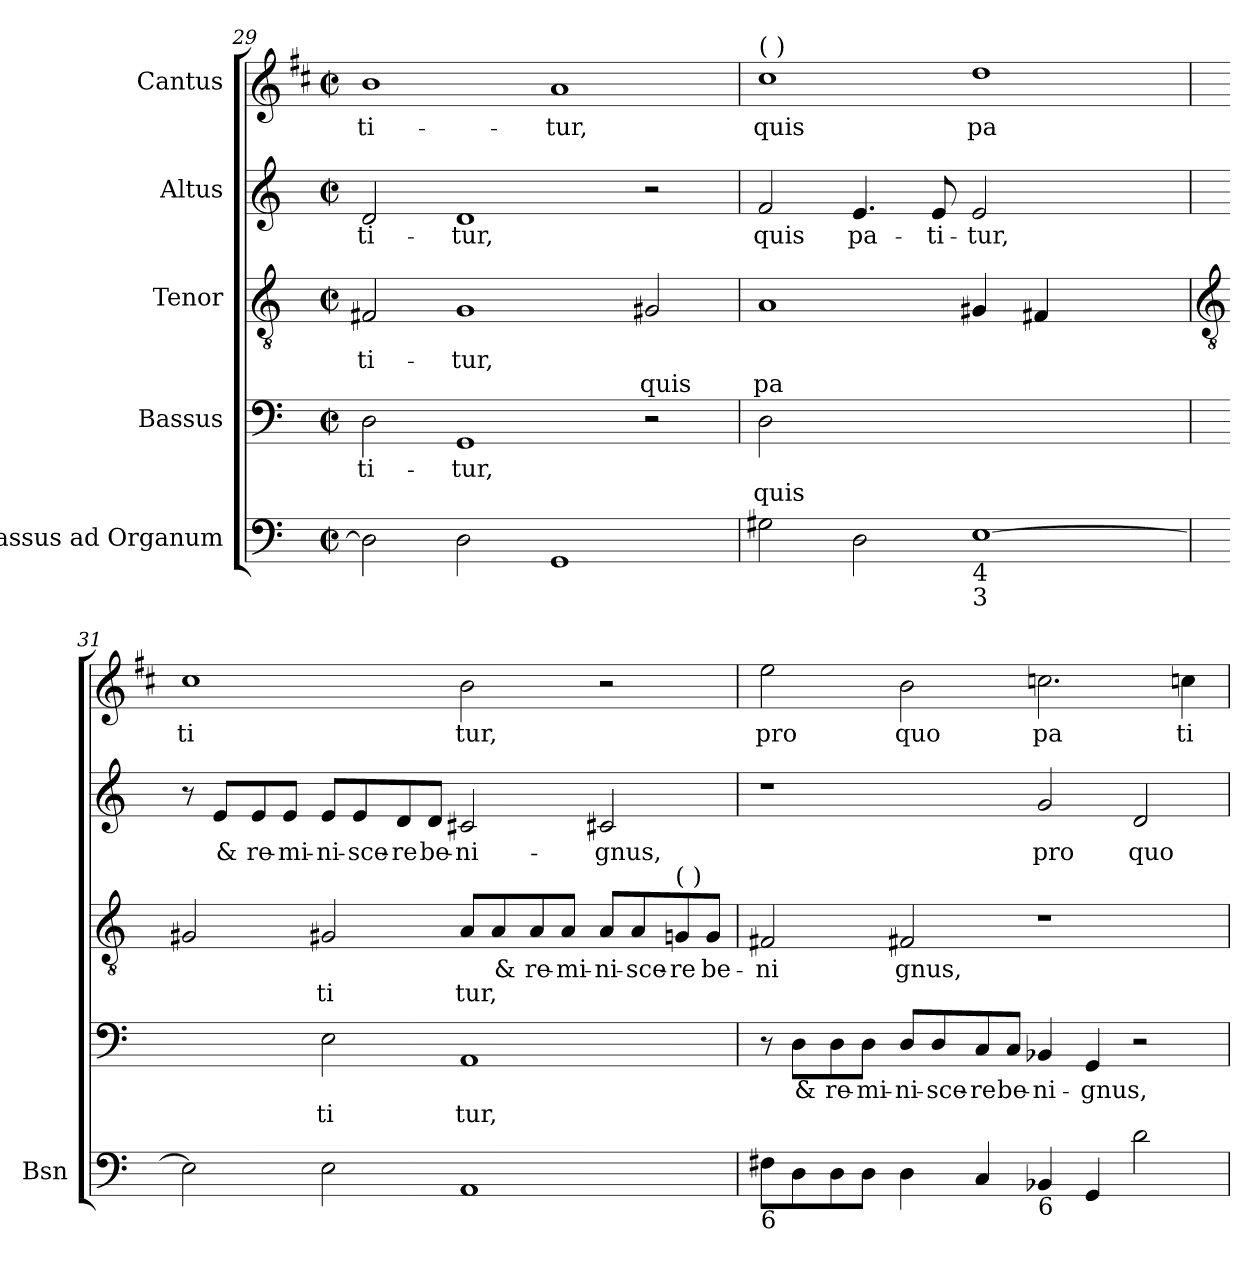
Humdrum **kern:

**kern	**kern	**text	**text	**kern	**text	**text	**kern	**text	**kern	**text
*part5	*part4	*part4	*part4	*part3	*part3	*part3	*part2	*part2	*part1	*part1
*staff5	*staff4	*staff4	*staff4	*staff3	*staff3	*staff3	*staff2	*staff2	*staff1	*staff1
*I"Bassus ad Organum	*I"Bassus	*	*	*I"Tenor	*	*	*I"Altus	*	*I"Cantus	*
*I'Bsn	*	*	*	*	*	*	*	*	*	*
*clefF4	*clefF4	*	*	*clefGv2	*	*	*clefG2	*	*clefG2	*
*	*	*	*	*	*	*	*	*	*ITrd1c2	*
*k[]	*k[]	*	*	*k[]	*	*	*k[]	*	*k[]	*
*C:	*C:	*	*	*C:	*	*	*C:	*	*C:	*
*M4/2	*M4/2	*	*	*M4/2	*	*	*M4/2	*	*M4/2	*
*met(c|)	*met(c|)	*	*	*met(c|)	*	*	*met(c|)	*	*met(c|)	*
=29	=29	=29	=29	=29	=29	=29	=29	=29	=29	=29
!	!	!LO:LY:b	!	!	!LO:LY:b	!	!	!LO:LY:b	!	!LO:LY:b
2D]	2D	ti-	.	2F#X	ti-	.	2d	ti-	1a	ti-
!	!	!LO:LY:b	!	!	!LO:LY:b	!	!	!LO:LY:b	!	!
2D	1GG	-tur,	.	1G	-tur,	.	1d	-tur,	.	.
!	!	!	!	!	!	!	!	!	!	!LO:LY:b
1GG	.	.	.	.	.	.	.	.	1g	-tur,
!	!	!	!	!	!	!LO:LY:b	!	!	!	!
.	2r	.	.	2G#X	.	quis	2r	.	.	.
=30	=30	=30	=30	=30	=30	=30	=30	=30	=30	=30
!	!	!	!	!	!	!	!	!	!LO:TX:a:t=(  )	!
!	!	!	!LO:LY:b	!	!	!LO:LY:b	!	!LO:LY:b	!	!LO:LY:b
2G#X	2D	.	quis	1A	.	pa	2f	quis	1b	quis
!	!	!	!LO:LY:b	!	!	!	!	!LO:LY:b	!	!
2D	[1Eyy	.	pa	.	.	.	4.e	pa-	.	.
!	!	!	!	!	!	!	!	!LO:LY:b	!	!
.	.	.	.	.	.	.	8e	-ti-	.	.
!LO:TX:b:t=4	!	!	!	!	!	!	!	!	!	!
!LO:TX:b:t=3	!	!	!	!	!	!	!	!	!	!
!	!	!	!	!	!	!	!	!LO:LY:b	!	!LO:LY:b
[1E	.	.	.	4G#X	.	.	2e	-tur,	1cc	pa
.	.	.	.	4F#X	.	.	.	.	.	.
.	2ryy	.	.	2ryy	.	.	2ryy	.	.	.
!!LO:LB:g=z
=31	=31	=31	=31	=31	=31	=31	=31	=31	=31	=31
*	*	*	*	*clefGv2	*	*	*	*	*	*
!	!	!	!	!	!	!	!	!	!	!LO:LY:b
2E]	2Eyy]	.	.	2G#X	.	.	8r	.	1b	ti
!	!	!	!	!	!	!	!	!LO:LY:b	!	!
.	.	.	.	.	.	.	8e/L	&	.	.
!	!	!	!	!	!	!	!	!LO:LY:b	!	!
.	.	.	.	.	.	.	8e/	re-	.	.
!	!	!	!	!	!	!	!	!LO:LY:b	!	!
.	.	.	.	.	.	.	8e/J	-mi-	.	.
!	!	!	!LO:LY:b	!	!	!LO:LY:b	!	!LO:LY:b	!	!
2E	2E	.	ti	2G#X	.	ti	8e/L	-ni-	.	.
!	!	!	!	!	!	!	!	!LO:LY:b	!	!
.	.	.	.	.	.	.	8e/	-sce-	.	.
!	!	!	!	!	!	!	!	!LO:LY:b	!	!
.	.	.	.	.	.	.	8d/	-re	.	.
!	!	!	!	!	!	!	!	!LO:LY:b	!	!
.	.	.	.	.	.	.	8d/J	be-	.	.
!	!	!	!LO:LY:b	!	!	!LO:LY:b	!	!LO:LY:b	!	!LO:LY:b
1AA	1AA	.	tur,	8A/L	.	tur,	2c#X	-ni-	2a	tur,
!	!	!	!	!	!LO:LY:b	!	!	!	!	!
.	.	.	.	8A/	&	.	.	.	.	.
!	!	!	!	!	!LO:LY:b	!	!	!	!	!
.	.	.	.	8A/	re-	.	.	.	.	.
!	!	!	!	!	!LO:LY:b	!	!	!	!	!
.	.	.	.	8A/J	-mi-	.	.	.	.	.
!	!	!	!	!	!LO:LY:b	!	!	!LO:LY:b	!	!
.	.	.	.	8A/L	-ni-	.	2c#X	-gnus,	2r	.
!	!	!	!	!	!LO:LY:b	!	!	!	!	!
.	.	.	.	8A/	-sce-	.	.	.	.	.
!	!	!	!	!LO:TX:a:t=(  )	!	!	!	!	!	!
!	!	!	!	!	!LO:LY:b	!	!	!	!	!
.	.	.	.	8G/	-re	.	.	.	.	.
!	!	!	!	!	!LO:LY:b	!	!	!	!	!
.	.	.	.	8G/J	be-	.	.	.	.	.
=32	=32	=32	=32	=32	=32	=32	=32	=32	=32	=32
!LO:TX:b:t=6	!	!	!	!	!	!	!	!	!	!
!	!	!	!	!	!LO:LY:b	!	!	!	!	!LO:LY:b
8F#XL	8r	.	.	2F#X	-ni	.	1r	.	2dd	pro
!	!	!LO:LY:b	!	!	!	!	!	!	!	!
8D	8D\L	&	.	.	.	.	.	.	.	.
!	!	!LO:LY:b	!	!	!	!	!	!	!	!
8D	8D\	re-	.	.	.	.	.	.	.	.
!	!	!LO:LY:b	!	!	!	!	!	!	!	!
8DJ	8D\J	-mi-	.	.	.	.	.	.	.	.
!	!	!LO:LY:b	!	!	!LO:LY:b	!	!	!	!	!LO:LY:b
4D	8D/L	-ni-	.	2F#X	gnus,	.	.	.	2a	quo
!	!	!LO:LY:b	!	!	!	!	!	!	!	!
.	8D/	-sce-	.	.	.	.	.	.	.	.
!	!	!LO:LY:b	!	!	!	!	!	!	!	!
4C	8C/	-re	.	.	.	.	.	.	.	.
!	!	!LO:LY:b	!	!	!	!	!	!	!	!
.	8C/J	be-	.	.	.	.	.	.	.	.
!LO:TX:b:t=6	!	!	!	!	!	!	!	!	!	!
!	!	!LO:LY:b	!	!	!	!	!	!LO:LY:b	!	!LO:LY:b
4BB-X	4BB-X	-ni-	.	1r	.	.	2g	pro	2.b-X	pa
!	!	!LO:LY:b	!	!	!	!	!	!	!	!
4GG	4GG	-gnus,	.	.	.	.	.	.	.	.
!	!	!	!	!	!	!	!	!LO:LY:b	!	!
2d	2r	.	.	.	.	.	2d	quo	.	.
!	!	!	!	!	!	!	!	!	!	!LO:LY:b
.	.	.	.	.	.	.	.	.	4b-X	ti-
=	=	=	=	=	=	=	=	=	=	=
*-	*-	*-	*-	*-	*-	*-	*-	*-	*-	*-
